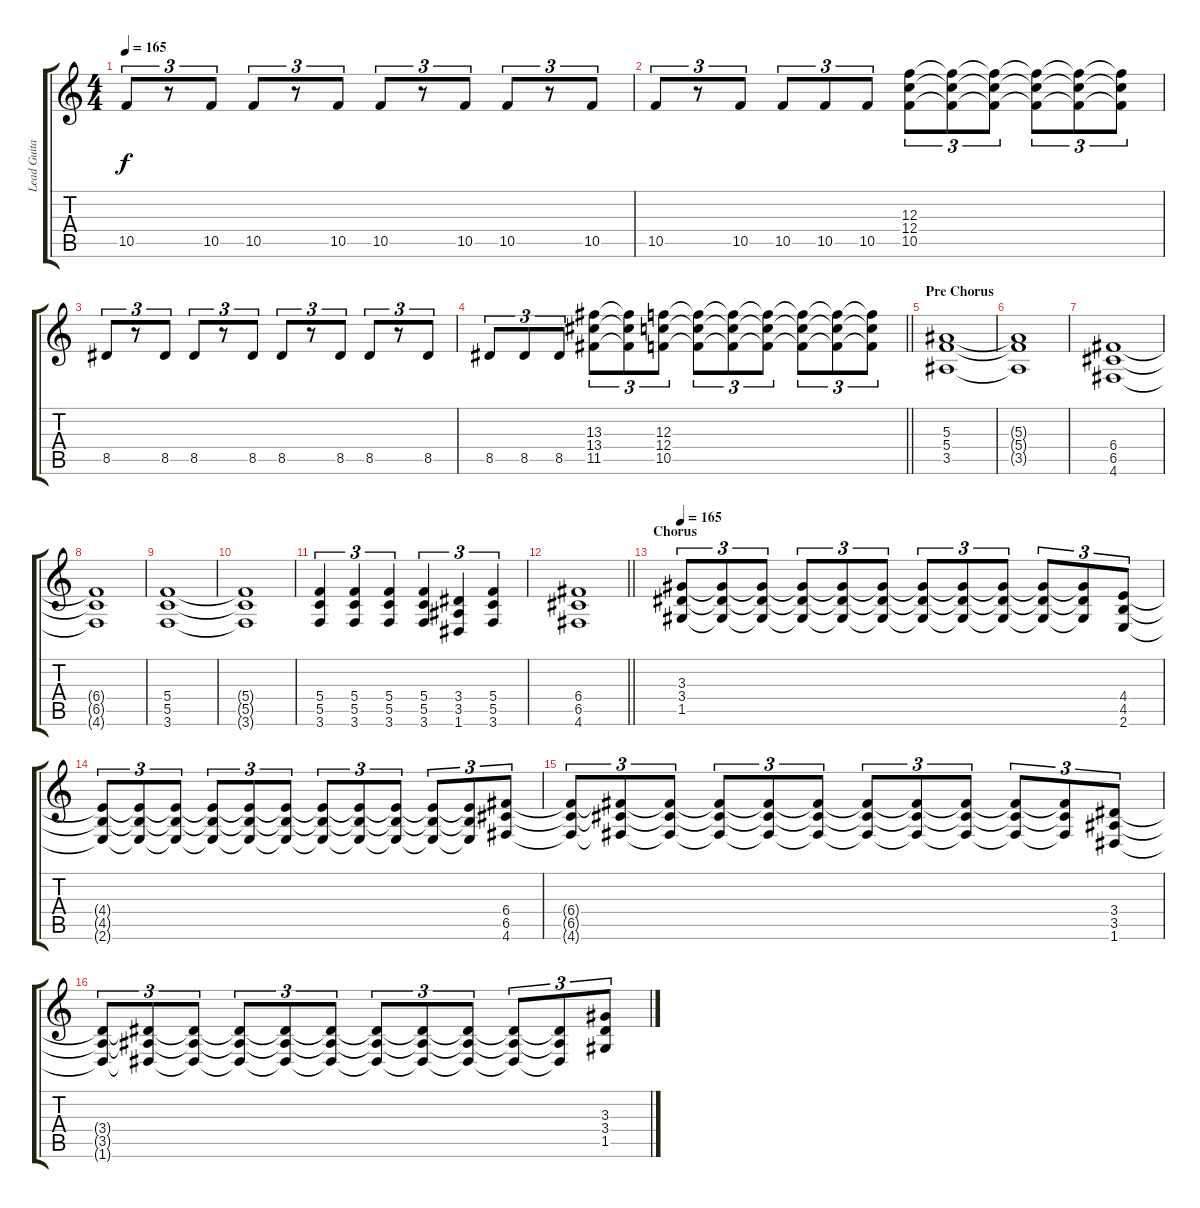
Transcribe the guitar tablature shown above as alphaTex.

\track ("Lead Guitar" "Lead Guita") {instrument distortionguitar}
\staff {score tabs}
\tuning (D4 A3 F3 C3 G2 D2) {hide}
\ts (4 4)
\tempo 165
\clef g2
\ks c
10.5.8{tu (3 2) dy f} r.8{tu (3 2)} 10.5.8{tu (3 2)} 10.5.8{tu (3 2)} r.8{tu (3 2)} 10.5.8{tu (3 2)} 10.5.8{tu (3 2)} r.8{tu (3 2)} 10.5.8{tu (3 2)} 10.5.8{tu (3 2)} r.8{tu (3 2)} 10.5.8{tu (3 2)} |
10.5.8{tu (3 2)} r.8{tu (3 2)} 10.5.8{tu (3 2)} 10.5.8{tu (3 2)} 10.5.8{tu (3 2)} 10.5.8{tu (3 2)} (12.3 12.4 10.5).8{tu (3 2)} (12.3{t} 12.4{t} 10.5{t}).8{tu (3 2)} (12.3{t} 12.4{t} 10.5{t}).8{tu (3 2)} (12.3{t} 12.4{t} 10.5{t}).8{tu (3 2)} (12.3{t} 12.4{t} 10.5{t}).8{tu (3 2)} (12.3{t} 12.4{t} 10.5{t}).8{tu (3 2)} |
8.5.8{tu (3 2)} r.8{tu (3 2)} 8.5.8{tu (3 2)} 8.5.8{tu (3 2)} r.8{tu (3 2)} 8.5.8{tu (3 2)} 8.5.8{tu (3 2)} r.8{tu (3 2)} 8.5.8{tu (3 2)} 8.5.8{tu (3 2)} r.8{tu (3 2)} 8.5.8{tu (3 2)} |
\barLineRight lightlight
8.5.8{tu (3 2)} 8.5.8{tu (3 2)} 8.5.8{tu (3 2)} (13.3 13.4 11.5).8{tu (3 2)} (13.3{t} 13.4{t} 11.5{t}).8{tu (3 2)} (12.3 12.4 10.5).8{tu (3 2)} (12.3{t} 12.4{t} 10.5{t}).8{tu (3 2)} (12.3{t} 12.4{t} 10.5{t}).8{tu (3 2)} (12.3{t} 12.4{t} 10.5{t}).8{tu (3 2)} (12.3{t} 12.4{t} 10.5{t}).8{tu (3 2)} (12.3{t} 12.4{t} 10.5{t}).8{tu (3 2)} (12.3{t} 12.4{t} 10.5{t}).8{tu (3 2)} |
\section ("" "Pre Chorus")
(5.3 5.4 3.5).1 |
(5.3{t} 5.4{t} 3.5{t}).1 |
(6.4 6.5 4.6).1 |
(6.4{t} 6.5{t} 4.6{t}).1 |
(5.4 5.5 3.6).1 |
(5.4{t} 5.5{t} 3.6{t}).1 |
(5.4 5.5 3.6).4{tu (3 2)} (5.4 5.5 3.6).4{tu (3 2)} (5.4 5.5 3.6).4{tu (3 2)} (5.4 5.5 3.6).4{tu (3 2)} (3.4 3.5 1.6).4{tu (3 2)} (5.4 5.5 3.6).4{tu (3 2)} |
\barLineRight lightlight
(6.4 6.5 4.6).1 |
\section ("" "Chorus")
\tempo 165
(3.3 3.4 1.5).8{tu (3 2)} (3.3{t} 3.4{t} 1.5{t}).8{tu (3 2)} (3.3{t} 3.4{t} 1.5{t}).8{tu (3 2)} (3.3{t} 3.4{t} 1.5{t}).8{tu (3 2)} (3.3{t} 3.4{t} 1.5{t}).8{tu (3 2)} (3.3{t} 3.4{t} 1.5{t}).8{tu (3 2)} (3.3{t} 3.4{t} 1.5{t}).8{tu (3 2)} (3.3{t} 3.4{t} 1.5{t}).8{tu (3 2)} (3.3{t} 3.4{t} 1.5{t}).8{tu (3 2)} (3.3{t} 3.4{t} 1.5{t}).8{tu (3 2)} (3.3{t} 3.4{t} 1.5{t}).8{tu (3 2)} (4.4 4.5 2.6).8{tu (3 2)} |
(4.4{t} 4.5{t} 2.6{t}).8{tu (3 2)} (4.4{t} 4.5{t} 2.6{t}).8{tu (3 2)} (4.4{t} 4.5{t} 2.6{t}).8{tu (3 2)} (4.4{t} 4.5{t} 2.6{t}).8{tu (3 2)} (4.4{t} 4.5{t} 2.6{t}).8{tu (3 2)} (4.4{t} 4.5{t} 2.6{t}).8{tu (3 2)} (4.4{t} 4.5{t} 2.6{t}).8{tu (3 2)} (4.4{t} 4.5{t} 2.6{t}).8{tu (3 2)} (4.4{t} 4.5{t} 2.6{t}).8{tu (3 2)} (4.4{t} 4.5{t} 2.6{t}).8{tu (3 2)} (4.4{t} 4.5{t} 2.6{t}).8{tu (3 2)} (6.4 6.5 4.6).8{tu (3 2)} |
(6.4{t} 6.5{t} 4.6{t}).8{tu (3 2)} (6.4{t} 6.5{t} 4.6{t}).8{tu (3 2)} (6.4{t} 6.5{t} 4.6{t}).8{tu (3 2)} (6.4{t} 6.5{t} 4.6{t}).8{tu (3 2)} (6.4{t} 6.5{t} 4.6{t}).8{tu (3 2)} (6.4{t} 6.5{t} 4.6{t}).8{tu (3 2)} (6.4{t} 6.5{t} 4.6{t}).8{tu (3 2)} (6.4{t} 6.5{t} 4.6{t}).8{tu (3 2)} (6.4{t} 6.5{t} 4.6{t}).8{tu (3 2)} (6.4{t} 6.5{t} 4.6{t}).8{tu (3 2)} (6.4{t} 6.5{t} 4.6{t}).8{tu (3 2)} (3.4 3.5 1.6).8{tu (3 2)} |
(3.4{t} 3.5{t} 1.6{t}).8{tu (3 2)} (3.4{t} 3.5{t} 1.6{t}).8{tu (3 2)} (3.4{t} 3.5{t} 1.6{t}).8{tu (3 2)} (3.4{t} 3.5{t} 1.6{t}).8{tu (3 2)} (3.4{t} 3.5{t} 1.6{t}).8{tu (3 2)} (3.4{t} 3.5{t} 1.6{t}).8{tu (3 2)} (3.4{t} 3.5{t} 1.6{t}).8{tu (3 2)} (3.4{t} 3.5{t} 1.6{t}).8{tu (3 2)} (3.4{t} 3.5{t} 1.6{t}).8{tu (3 2)} (3.4{t} 3.5{t} 1.6{t}).8{tu (3 2)} (3.4{t} 3.5{t} 1.6{t}).8{tu (3 2)} (3.3 3.4 1.5).8{tu (3 2)}
